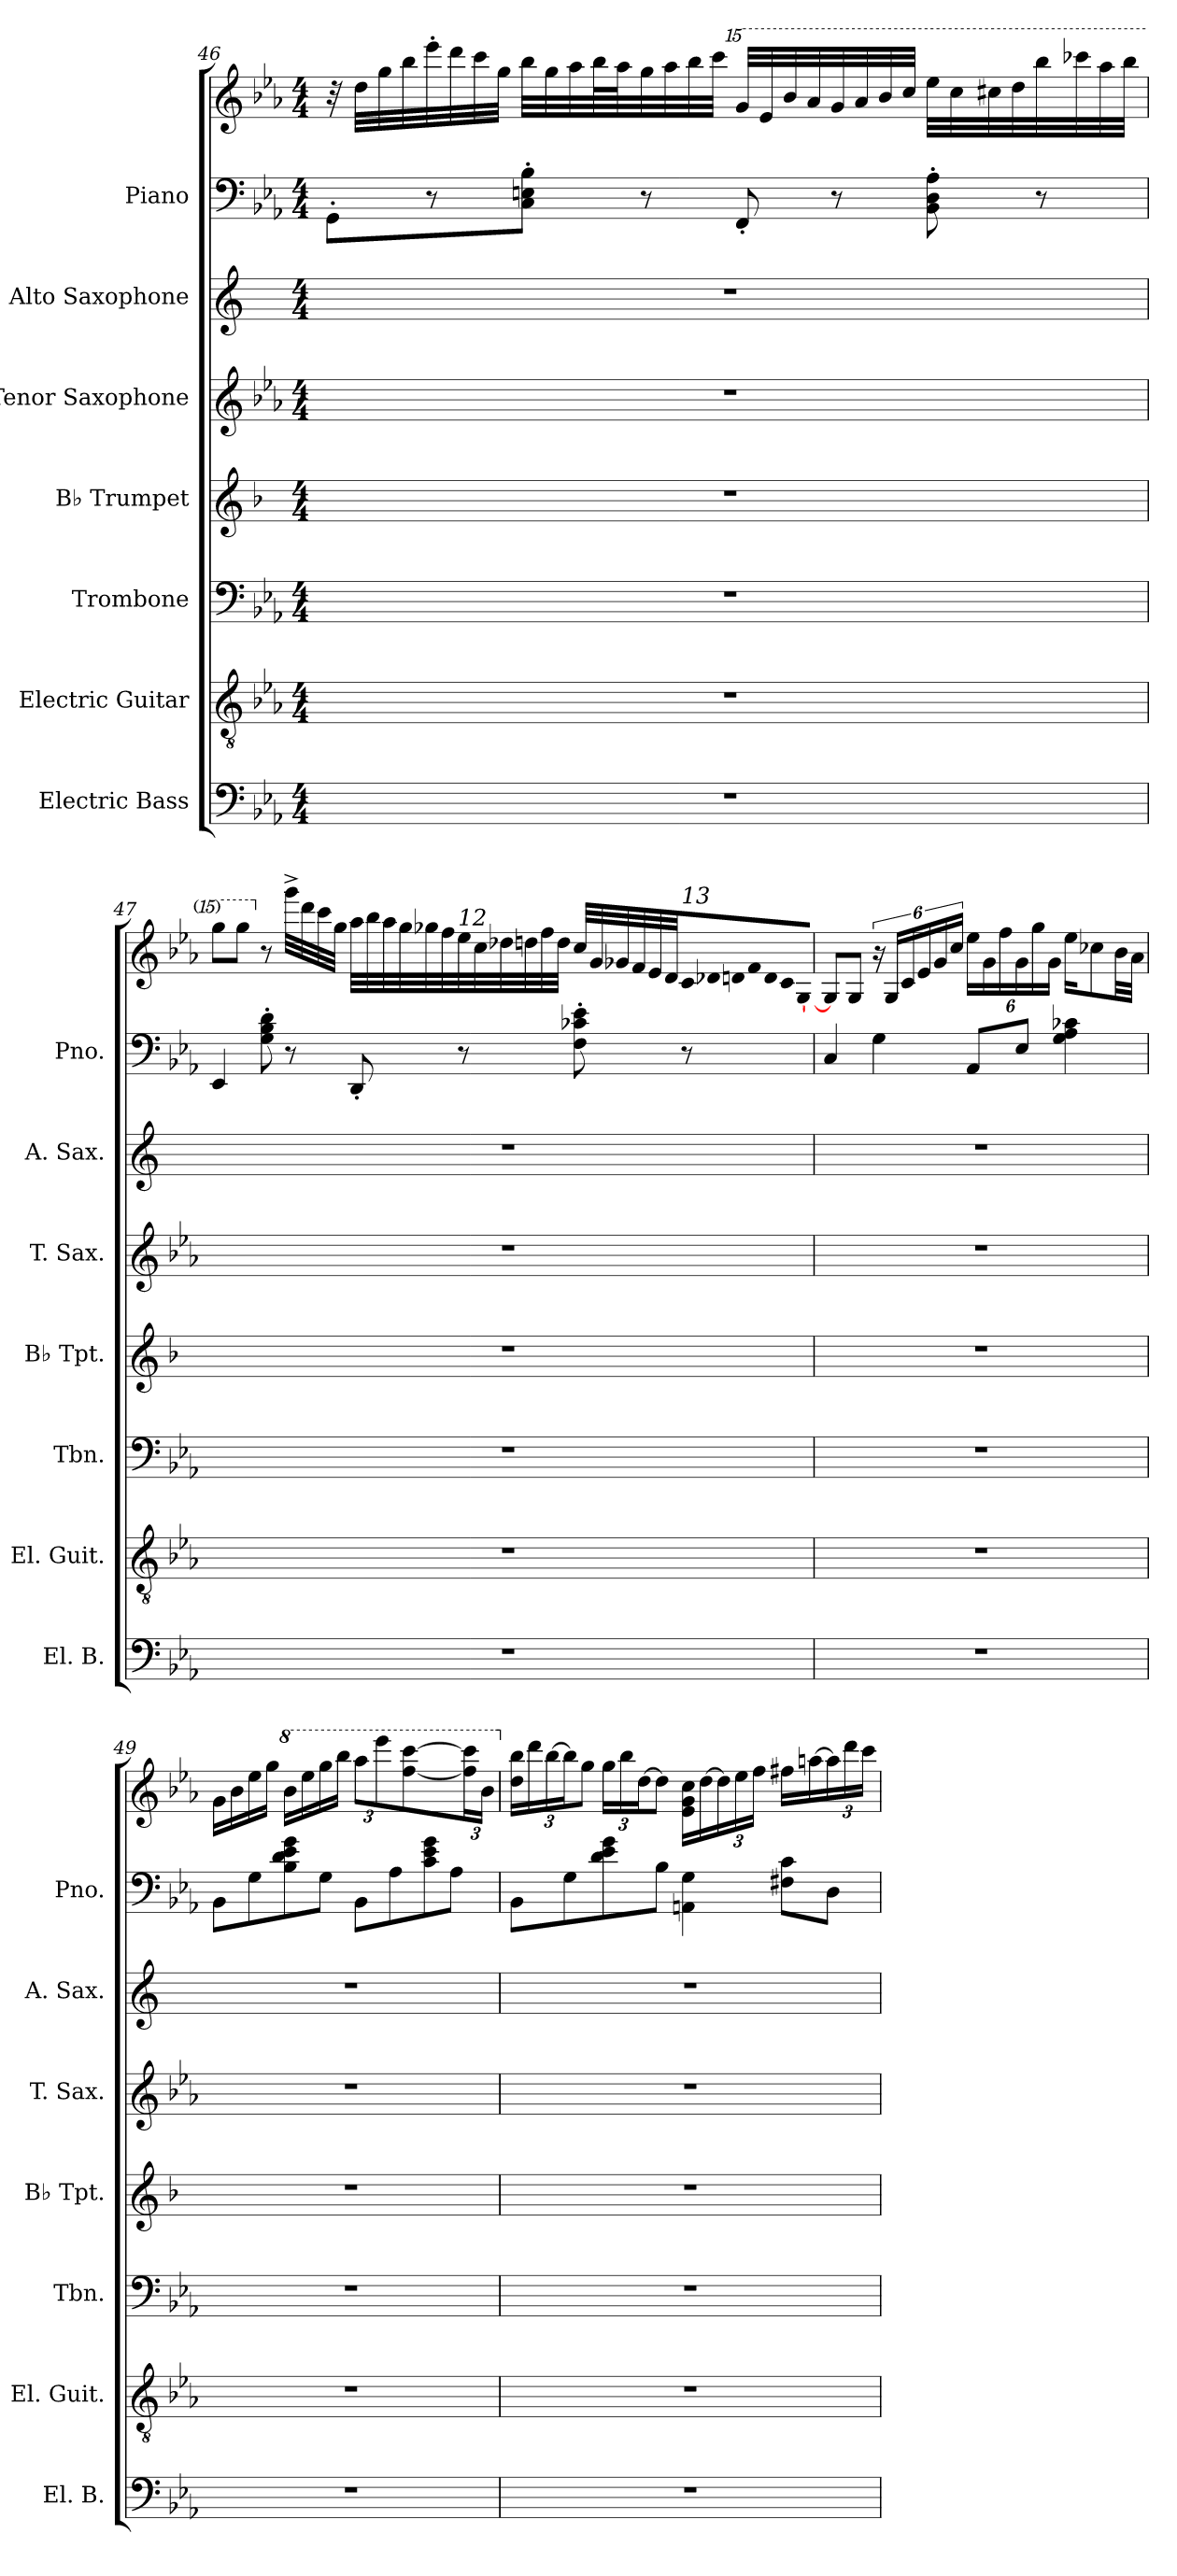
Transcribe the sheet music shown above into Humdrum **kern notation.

**kern	**kern	**kern	**kern	**kern	**kern	**kern	**kern
*part7	*part6	*part5	*part4	*part3	*part2	*part1	*part1
*staff8	*staff7	*staff6	*staff5	*staff4	*staff3	*staff2	*staff1
*I"Electric Bass	*I"Electric Guitar	*I"Trombone	*I"B♭ Trumpet	*I"Tenor Saxophone	*I"Alto Saxophone	*I"Piano	*
*I'El. B.	*I'El. Guit.	*I'Tbn.	*I'B♭ Tpt.	*I'T. Sax.	*I'A. Sax.	*I'Pno.	*
!!LO:PB:g=z
*clefF4	*clefGv2	*clefF4	*clefG2	*clefG2	*clefG2	*clefF4	*clefG2
*ITrd7c12	*	*	*ITrd1c2	*ITrd8c14	*ITrd5c9	*	*
*k[b-e-a-]	*k[b-e-a-]	*k[b-e-a-]	*k[b-e-a-]	*k[b-e-a-]	*k[b-e-a-]	*k[b-e-a-]	*k[b-e-a-]
*M4/4	*M4/4	*M4/4	*M4/4	*M4/4	*M4/4	*M4/4	*M4/4
=46	=46	=46	=46	=46	=46	=46	=46
1r	1r	1r	1r	1r	1r	8GG'\L	32r
.	.	.	.	.	.	.	32dd\LLL
.	.	.	.	.	.	.	32gg\
.	.	.	.	.	.	.	32bb-\
.	.	.	.	.	.	8r	32eee-'\
.	.	.	.	.	.	.	32ddd\
.	.	.	.	.	.	.	32ccc\
.	.	.	.	.	.	.	32gg\JJJ
.	.	.	.	.	.	8C\' 8En\' 8B-\'J	32bb-\LLL
.	.	.	.	.	.	.	32gg\
.	.	.	.	.	.	.	32aa-\
.	.	.	.	.	.	.	64bb-\L
.	.	.	.	.	.	.	64aa-\J
.	.	.	.	.	.	8r	32gg\
.	.	.	.	.	.	.	32aa-\
.	.	.	.	.	.	.	32bb-\
.	.	.	.	.	.	.	32ccc\JJJ
*	*	*	*	*	*	*	*15ma
.	.	.	.	.	.	8FF'/	32ggg/LLL
.	.	.	.	.	.	.	32eee-/
.	.	.	.	.	.	.	32bbb-/
.	.	.	.	.	.	.	32aaa-/
.	.	.	.	.	.	8r	32ggg/
.	.	.	.	.	.	.	32aaa-/
.	.	.	.	.	.	.	32bbb-/
.	.	.	.	.	.	.	32cccc/JJJ
.	.	.	.	.	.	8BB-\' 8D\' 8A-\'	32eeee-\LLL
.	.	.	.	.	.	.	32cccc\
.	.	.	.	.	.	.	32cccc#X\
.	.	.	.	.	.	.	32dddd\
.	.	.	.	.	.	8r	32bbbb-\
.	.	.	.	.	.	.	32ccccc-X\
.	.	.	.	.	.	.	32aaaa-\
.	.	.	.	.	.	.	32bbbb-\JJJ
!!LO:PB:g=z
=47	=47	=47	=47	=47	=47	=47	=47
1r	1r	1r	1r	1r	1r	4EE-/	8gggg\L
.	.	.	.	.	.	.	8gggg\J
*	*	*	*	*	*	*	*X15ma
.	.	.	.	.	.	8G\' 8B-\' 8d\'	8r
.	.	.	.	.	.	8r	32ggg^\LLL
.	.	.	.	.	.	.	32ddd\
.	.	.	.	.	.	.	32ccc\
.	.	.	.	.	.	.	32gg\JJJ
*	*	*	*	*	*	*	*Xtuplet
.	.	.	.	.	.	8DD'/	48aa-\LLL
.	.	.	.	.	.	.	48bb-\
.	.	.	.	.	.	.	48aa-\
.	.	.	.	.	.	.	48gg\
.	.	.	.	.	.	.	48gg-X\
.	.	.	.	.	.	.	48ff\
!	!	!	!	!	!	!	!LO:TX:a:i:t=12
.	.	.	.	.	.	8r	48ee-\
.	.	.	.	.	.	.	48cc\
.	.	.	.	.	.	.	48dd-X\
.	.	.	.	.	.	.	48ddn\
.	.	.	.	.	.	.	48ff\
.	.	.	.	.	.	.	48dd\JJJ
.	.	.	.	.	.	8F\' 8c-X\' 8e-\'	48cc/LLL
.	.	.	.	.	.	.	48g/
.	.	.	.	.	.	.	48g-X/
.	.	.	.	.	.	.	48f/
.	.	.	.	.	.	.	48e-/
.	.	.	.	.	.	.	48d/
!	!	!	!	!	!	!	!LO:TX:a:i:t=13
!	!	!	!	!	!	!	!LO:N:vis=32
.	.	.	.	.	.	8r	960%17c/
!	!	!	!	!	!	!	!LO:N:vis=32
.	.	.	.	.	.	.	960%17d-X/
!	!	!	!	!	!	!	!LO:N:vis=32
.	.	.	.	.	.	.	960%17dn/
!	!	!	!	!	!	!	!LO:N:vis=32
.	.	.	.	.	.	.	960%17f/
!	!	!	!	!	!	!	!LO:N:vis=32
.	.	.	.	.	.	.	960%17d/
!	!	!	!	!	!	!	!LO:N:vis=32
.	.	.	.	.	.	.	960%17c/
!	!	!	!	!	!	!	!LO:N:vis=32
.	.	.	.	.	.	.	[960%17G/JJJ
.	.	.	.	.	.	.	960ryy
!!LO:PB:g=z
=48	=48	=48	=48	=48	=48	=48	=48
1r	1r	1r	1r	1r	1r	4C/	8G/L]
.	.	.	.	.	.	.	8G/J
*	*	*	*	*	*	*	*tuplet
.	.	.	.	.	.	4G\	24r
.	.	.	.	.	.	.	24G/LL
.	.	.	.	.	.	.	24c/
*	*	*	*	*	*	*	*Xbrackettup
.	.	.	.	.	.	.	24e-/
.	.	.	.	.	.	.	24g/
.	.	.	.	.	.	.	24cc/JJ
.	.	.	.	.	.	8AA-/L	24ee-\LL
.	.	.	.	.	.	.	24g\
.	.	.	.	.	.	.	24ff\
.	.	.	.	.	.	8E-/J	24g\
.	.	.	.	.	.	.	24gg\
.	.	.	.	.	.	.	24g\JJ
.	.	.	.	.	.	4G\ 4A-\ 4c-X\	16ee-\KL
.	.	.	.	.	.	.	8cc-X\
.	.	.	.	.	.	.	32b-\LL
.	.	.	.	.	.	.	32a-\JJJ
=49	=49	=49	=49	=49	=49	=49	=49
1r	1r	1r	1r	1r	1r	8BB-\L	16g\LL
.	.	.	.	.	.	.	16b-\
.	.	.	.	.	.	8G\	16ee-\
.	.	.	.	.	.	.	16gg\JJ
*	*	*	*	*	*	*	*8va
.	.	.	.	.	.	8B-\ 8d\ 8e-\ 8g\	16bb-\LL
.	.	.	.	.	.	.	16eee-\
.	.	.	.	.	.	8G\J	16ggg\
.	.	.	.	.	.	.	16bbb-\JJ
.	.	.	.	.	.	8BB-\L	12aaa-\L
.	.	.	.	.	.	.	12eeee-\
.	.	.	.	.	.	8A-\	.
.	.	.	.	.	.	.	[4fff\ [4cccc\
.	.	.	.	.	.	8c\ 8e-\ 8g\	.
.	.	.	.	.	.	8A-\J	.
.	.	.	.	.	.	.	24fff\] 24cccc\]L
.	.	.	.	.	.	.	24bb-\JJ
!!LO:PB:g=z
=50	=50	=50	=50	=50	=50	=50	=50
*	*	*	*	*	*	*	*X8va
1r	1r	1r	1r	1r	1r	8BB-\L	24dd\ 24bb-\LL
.	.	.	.	.	.	.	24ddd\
.	.	.	.	.	.	.	[24bb-\
.	.	.	.	.	.	8G\	24bb-\J]
.	.	.	.	.	.	.	12gg\J
.	.	.	.	.	.	8d\ 8e-\ 8g\	24gg\LL
.	.	.	.	.	.	.	24bb-\
.	.	.	.	.	.	.	[24dd\J
.	.	.	.	.	.	8B-\J	8dd\J]
.	.	.	.	.	.	4AAn\ 4G\	16e-\ 16g\ 16cc\LL
.	.	.	.	.	.	.	[16dd\
.	.	.	.	.	.	.	24dd\]
.	.	.	.	.	.	.	24ee-\
.	.	.	.	.	.	.	24ff\JJ
.	.	.	.	.	.	8F#X\ 8c\L	16ff#X\LL
.	.	.	.	.	.	.	[16aan\
.	.	.	.	.	.	8D\J	24aa\]
.	.	.	.	.	.	.	24ddd\
.	.	.	.	.	.	.	24ccc\JJ
=	=	=	=	=	=	=	=
*-	*-	*-	*-	*-	*-	*-	*-
